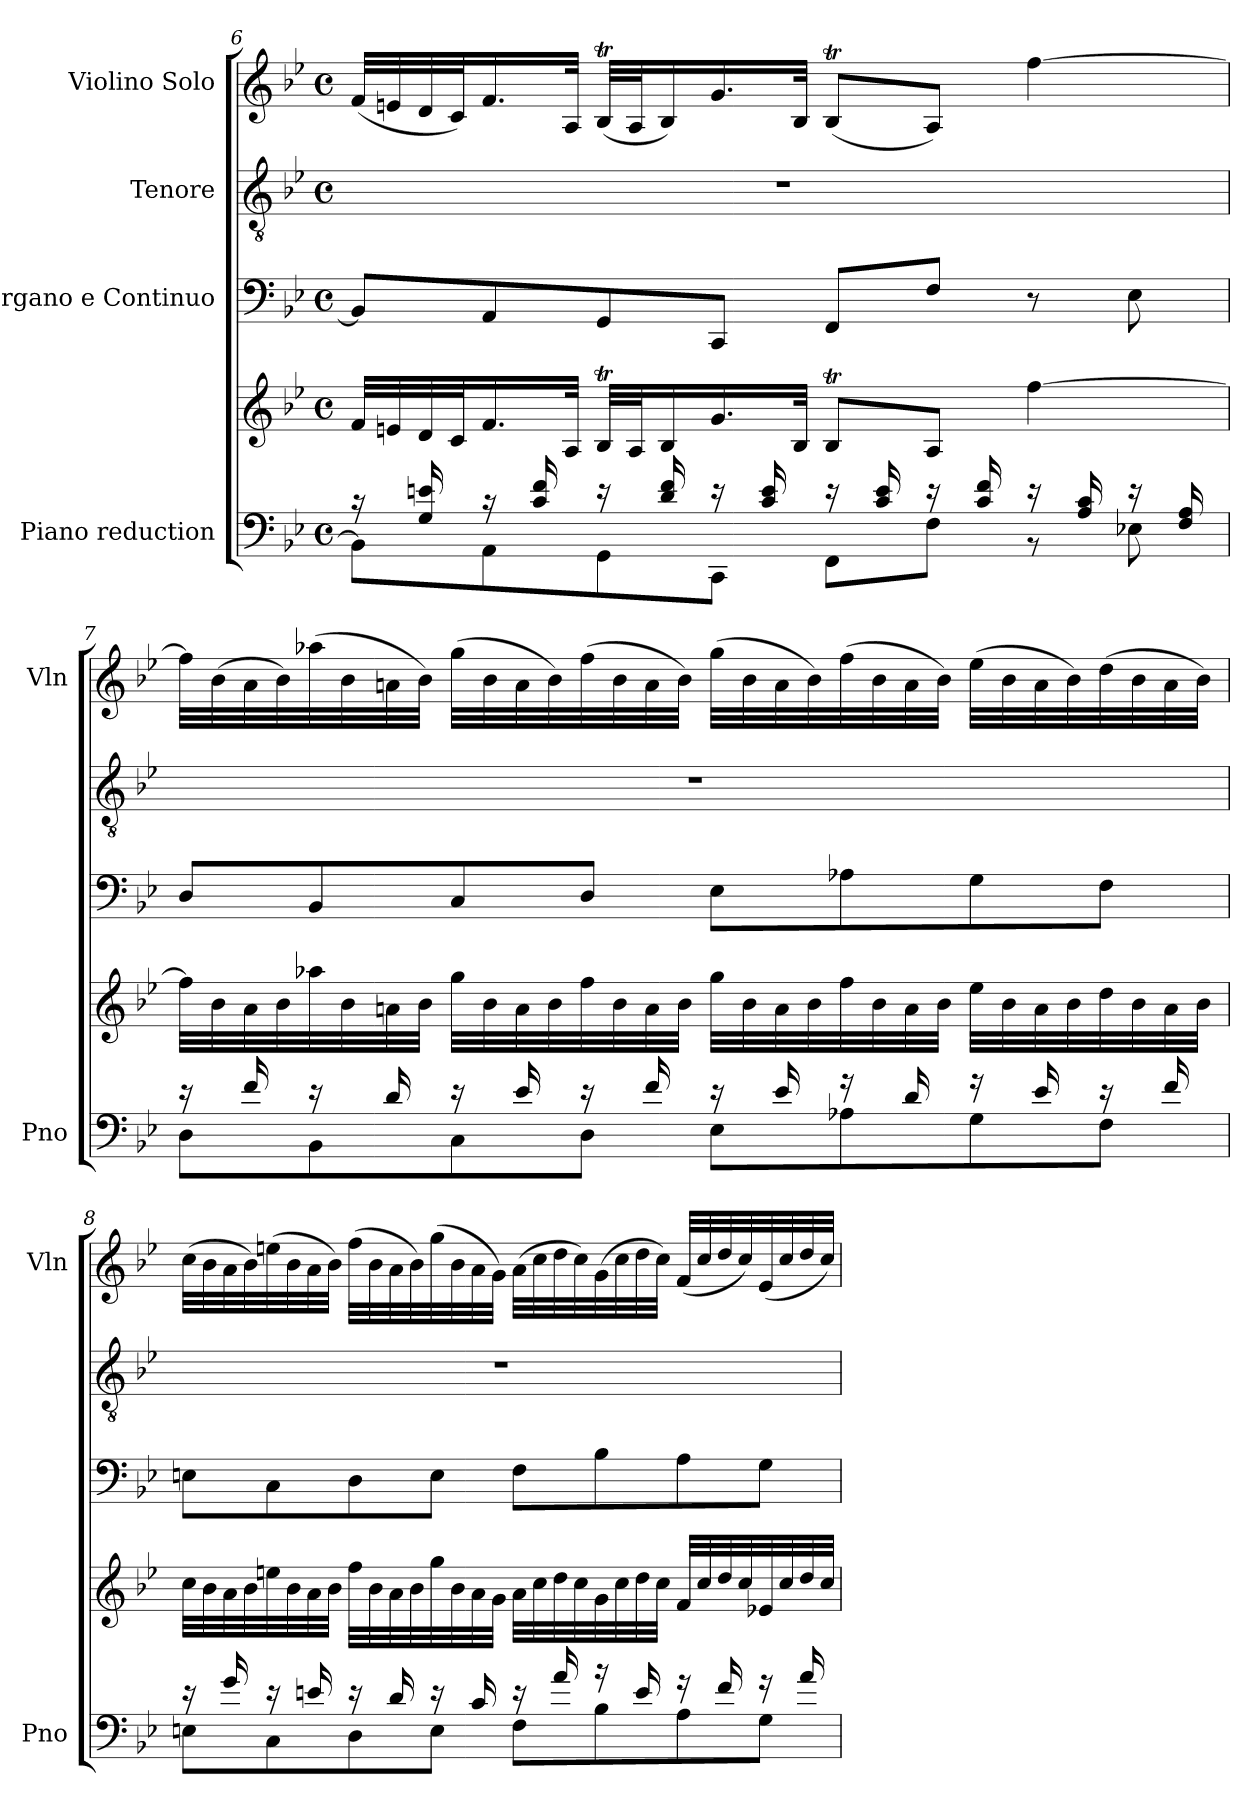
**kern	**kern	**kern	**kern	**kern
*part4	*part4	*part3	*part2	*part1
*staff5	*staff4	*staff3	*staff2	*staff1
*I"Piano reduction	*	*I"Organo e Continuo	*I"Tenore	*I"Violino Solo
*I'Pno	*	*	*	*I'Vln
*clefF4	*clefG2	*clefF4	*clefGv2	*clefG2
*k[b-e-]	*k[b-e-]	*k[b-e-]	*k[b-e-]	*k[b-e-]
*M4/4	*M4/4	*M4/4	*M4/4	*M4/4
*met(c)	*met(c)	*met(c)	*met(c)	*met(c)
=6	=6	=6	=6	=6
*^	*	*	*	*
16r	8BB-\L]	32f/LLL	8BB-/L]	1r	(32f/LLL
.	.	32en/	.	.	32en/
16G/ 16en/	.	32d/	.	.	32d/
.	.	32c/J	.	.	32c/J)
16r	8AA\	16.f/	8AA/	.	16.f/
16c/ 16f/	.	.	.	.	.
.	.	32A/JJk	.	.	32A/JJk
16r	8GG\	32B-T/LLL	8GG/	.	(32B-T/LLL
.	.	32A/J	.	.	32A/J
16d/ 16f/	.	16B-/	.	.	16B-/)
16r	8CC\J	16.g/	8CC/J	.	16.g/
16c/ 16e/	.	.	.	.	.
.	.	32B-/JJk	.	.	32B-/JJk
16r	8FF\L	8B-T/L	8FF/L	.	(8B-T/L
16c/ 16e/	.	.	.	.	.
16r	8F\J	8A/J	8F/J	.	8A/J)
16c/ 16f/	.	.	.	.	.
16r	8r	[4ff\	8r	.	[4ff\
16A/ 16c/	.	.	.	.	.
16r	8E-X\	.	8E-\	.	.
16F/ 16A/	.	.	.	.	.
!!LO:LB:g=z
=7	=7	=7	=7	=7	=7
16r	8D\L	32ff\LLL]	8D/L	1r	32ff\LLL]
.	.	32b-\	.	.	(32b-\
16f/	.	32a\	.	.	32a\
.	.	32b-\	.	.	32b-\)
16r	8BB-\	32aa-X\	8BB-/	.	(32aa-X\
.	.	32b-\	.	.	32b-\
16d/	.	32an\	.	.	32an\
.	.	32b-\JJJ	.	.	32b-\JJJ)
16r	8C\	32gg\LLL	8C/	.	(32gg\LLL
.	.	32b-\	.	.	32b-\
16e-/	.	32a\	.	.	32a\
.	.	32b-\	.	.	32b-\)
16r	8D\J	32ff\	8D/J	.	(32ff\
.	.	32b-\	.	.	32b-\
16f/	.	32a\	.	.	32a\
.	.	32b-\JJJ	.	.	32b-\JJJ)
16r	8E-\L	32gg\LLL	8E-\L	.	(32gg\LLL
.	.	32b-\	.	.	32b-\
16e-/	.	32a\	.	.	32a\
.	.	32b-\	.	.	32b-\)
16r	8A-X\	32ff\	8A-X\	.	(32ff\
.	.	32b-\	.	.	32b-\
16d/	.	32a\	.	.	32a\
.	.	32b-\JJJ	.	.	32b-\JJJ)
16r	8G\	32ee-\LLL	8G\	.	(32ee-\LLL
.	.	32b-\	.	.	32b-\
16e-/	.	32a\	.	.	32a\
.	.	32b-\	.	.	32b-\)
16r	8F\J	32dd\	8F\J	.	(32dd\
.	.	32b-\	.	.	32b-\
16f/	.	32a\	.	.	32a\
.	.	32b-\JJJ	.	.	32b-\JJJ)
=8	=8	=8	=8	=8	=8
16r	8En\L	32cc\LLL	8En\L	1r	(32cc\LLL
.	.	32b-\	.	.	32b-\
16g/	.	32a\	.	.	32a\
.	.	32b-\	.	.	32b-\)
16r	8C\	32een\	8C\	.	(32een\
.	.	32b-\	.	.	32b-\
16en/	.	32a\	.	.	32a\
.	.	32b-\JJJ	.	.	32b-\JJJ)
16r	8D\	32ff\LLL	8D\	.	(32ff\LLL
.	.	32b-\	.	.	32b-\
16d/	.	32a\	.	.	32a\
.	.	32b-\	.	.	32b-\)
16r	8E\J	32gg\	8E\J	.	(32gg\
.	.	32b-\	.	.	32b-\
16c/	.	32a\	.	.	32a\
.	.	32g\JJJ	.	.	32g\JJJ)
16r	8F\L	32a\LLL	8F\L	.	(32a\LLL
.	.	32cc\	.	.	32cc\
16a/	.	32dd\	.	.	32dd\
.	.	32cc\	.	.	32cc\)
16r	8B-\	32g\	8B-\	.	(32g\
.	.	32cc\	.	.	32cc\
16e/	.	32dd\	.	.	32dd\
.	.	32cc\JJJ	.	.	32cc\JJJ)
16r	8A\	32f/LLL	8A\	.	(32f/LLL
.	.	32cc/	.	.	32cc/
16f/	.	32dd/	.	.	32dd/
.	.	32cc/	.	.	32cc/)
16r	8G\J	32e-X/	8G\J	.	(32e-/
.	.	32cc/	.	.	32cc/
16a/	.	32dd/	.	.	32dd/
.	.	32cc/JJJ	.	.	32cc/JJJ)
*v	*v	*	*	*	*
=	=	=	=	=
*-	*-	*-	*-	*-
